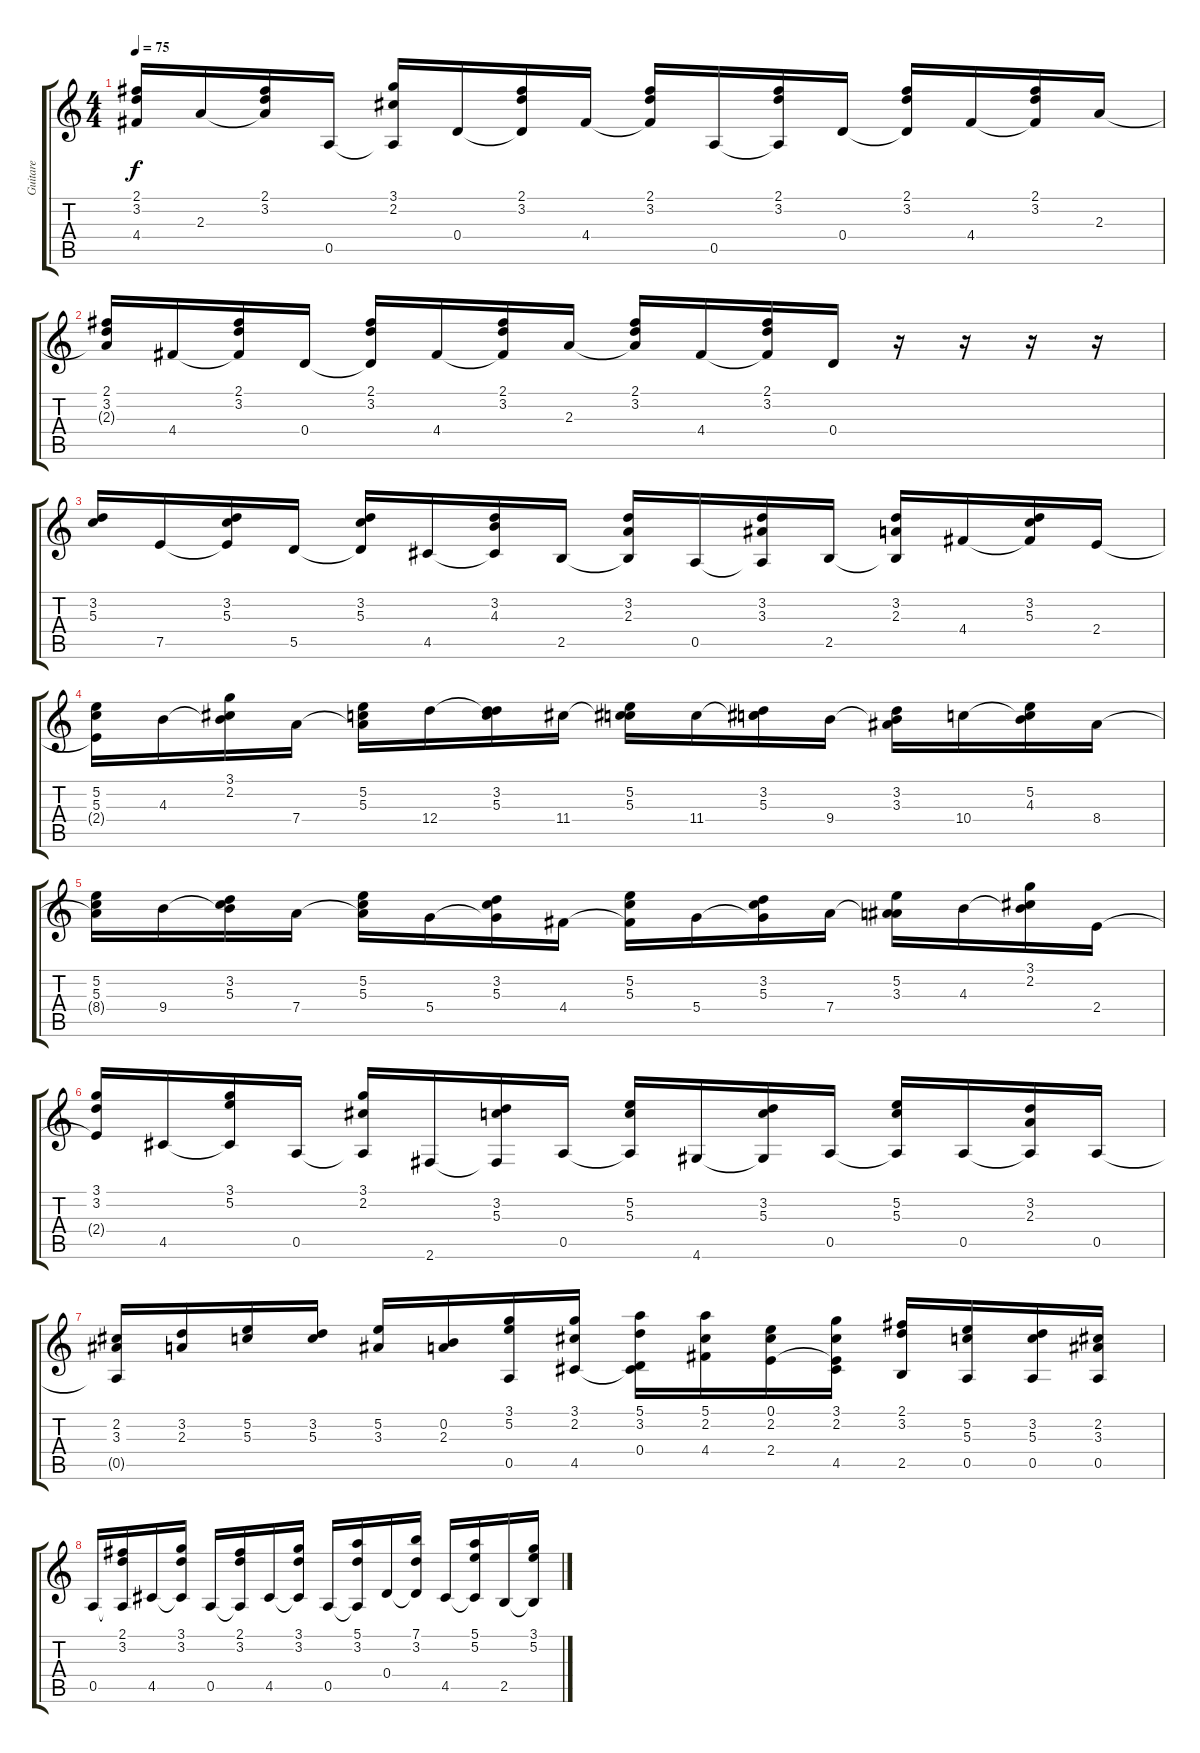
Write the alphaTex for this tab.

\track ("Guitare" "Guitare") {instrument acousticguitarsteel}
\staff {score tabs}
\tuning (E4 B3 G3 D3 A2 E2) {hide}
\ts (4 4)
\tempo 75
\clef g2
\ks c
(2.1 3.2 4.4{t}).16{dy f} 2.3.16 (2.1 3.2 2.3{t}).16 0.5.16 (3.1 2.2 0.5{t}).16 0.4.16 (2.1 3.2 0.4{t}).16 4.4.16 (2.1 3.2 4.4{t}).16 0.5.16 (2.1 3.2 0.5{t}).16 0.4.16 (2.1 3.2 0.4{t}).16 4.4.16 (2.1 3.2 4.4{t}).16 2.3.16 |
(2.1 3.2 2.3{t}).16 4.4.16 (2.1 3.2 4.4{t}).16 0.4.16 (2.1 3.2 0.4{t}).16 4.4.16 (2.1 3.2 4.4{t}).16 2.3.16 (2.1 3.2 2.3{t}).16 4.4.16 (2.1 3.2 4.4{t}).16 0.4.16 r.16 r.16 r.16 r.16 |
(3.2 5.3).16 7.5.16 (3.2 5.3 7.5{t}).16 5.5.16 (3.2 5.3 5.5{t}).16 4.5.16 (3.2 4.3 4.5{t}).16 2.5.16 (3.2 2.3 2.5{t}).16 0.5.16 (3.2 3.3 0.5{t}).16 2.5.16 (3.2 2.3 2.5{t}).16 4.4.16 (3.2 5.3 4.4{t}).16 2.4.16 |
(5.2 5.3 2.4{t}).16 4.3.16 (3.1 2.2 4.3{t}).16 7.4.16 (5.2 5.3 7.4{t}).16 12.4.16 (3.2 5.3 12.4{t}).16 11.4.16 (5.2 5.3 11.4{t}).16 11.4.16 (3.2 5.3 11.4{t}).16 9.4.16 (3.2 3.3 9.4{t}).16 10.4.16 (5.2 4.3 10.4{t}).16 8.4.16 |
(5.2 5.3 8.4{t}).16 9.4.16 (3.2 5.3 9.4{t}).16 7.4.16 (5.2 5.3 7.4{t}).16 5.4.16 (3.2 5.3 5.4{t}).16 4.4.16 (5.2 5.3 4.4{t}).16 5.4.16 (3.2 5.3 5.4{t}).16 7.4.16 (5.2 3.3 7.4{t}).16 4.3.16 (3.1 2.2 4.3{t}).16 2.4.16 |
(3.1 3.2 2.4{t}).16 4.5.16 (3.1 5.2 4.5{t}).16 0.5.16 (3.1 2.2 0.5{t}).16 2.6.16 (3.2 5.3 2.6{t}).16 0.5.16 (5.2 5.3 0.5{t}).16 4.6.16 (3.2 5.3 4.6{t}).16 0.5.16 (5.2 5.3 0.5{t}).16 0.5.16 (3.2 2.3 0.5{t}).16 0.5.16 |
(2.2 3.3 0.5{t}).16 (3.2 2.3).16 (5.2 5.3).16 (3.2 5.3).16 (5.2 3.3).16 (0.2 2.3).16 (3.1 5.2 0.5).16 (3.1 2.2 4.5).16 (5.1 3.2 0.4 4.5{t}).16 (5.1 2.2 4.4).16 (0.1 2.2 2.4).16 (3.1 2.2 2.4{t} 4.5).16 (2.1 3.2 2.5).16 (5.2 5.3 0.5).16 (3.2 5.3 0.5).16 (2.2 3.3 0.5).16 |
0.5.16 (2.1 3.2 0.5{t}).16 4.5.16 (3.1 3.2 4.5{t}).16 0.5.16 (2.1 3.2 0.5{t}).16 4.5.16 (3.1 3.2 4.5{t}).16 0.5.16 (5.1 3.2 0.5{t}).16 0.4.16 (7.1 3.2 0.4{t}).16 4.5.16 (5.1 5.2 4.5{t}).16 2.5.16 (3.1 5.2 2.5{t}).16
